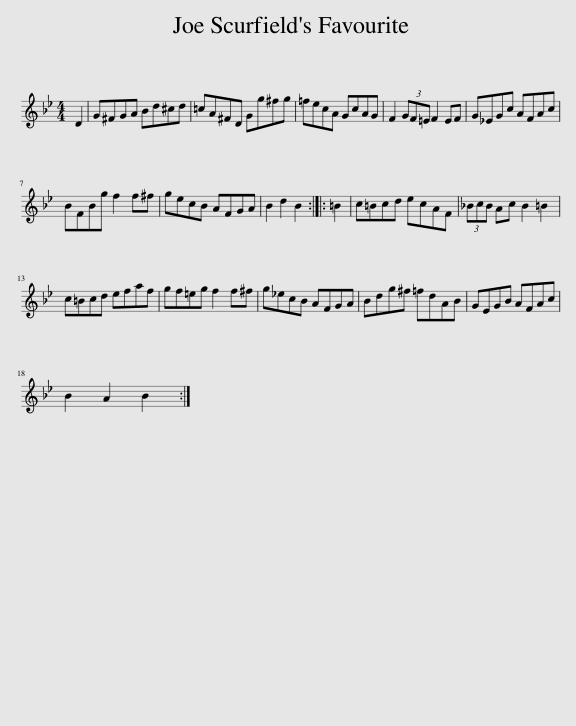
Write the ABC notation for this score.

X:1
L:1/8
M:4/4
I:linebreak $
K:Gmin
V:1 treble
V:1
 D2 | G^FGA Bd^cd | =cA^FD Gg^fg | =fecA GcAG | F2 (3GF=E F2 EF | %5
 G_EGc AFAc |$ BFBg f2 f^f | gecB AFGA | B2 d2 B2 :: =B2 | %10
 c=Bcd ecAF | (3_BcB Ac B2 =B2 |$ c=Bcd efaf | gf=eg f2 f^f | g_ecB AFGA | %15
 Bdg^f =fdAB | GEGB AFAc |$ B2 A2 B2 :| %18
